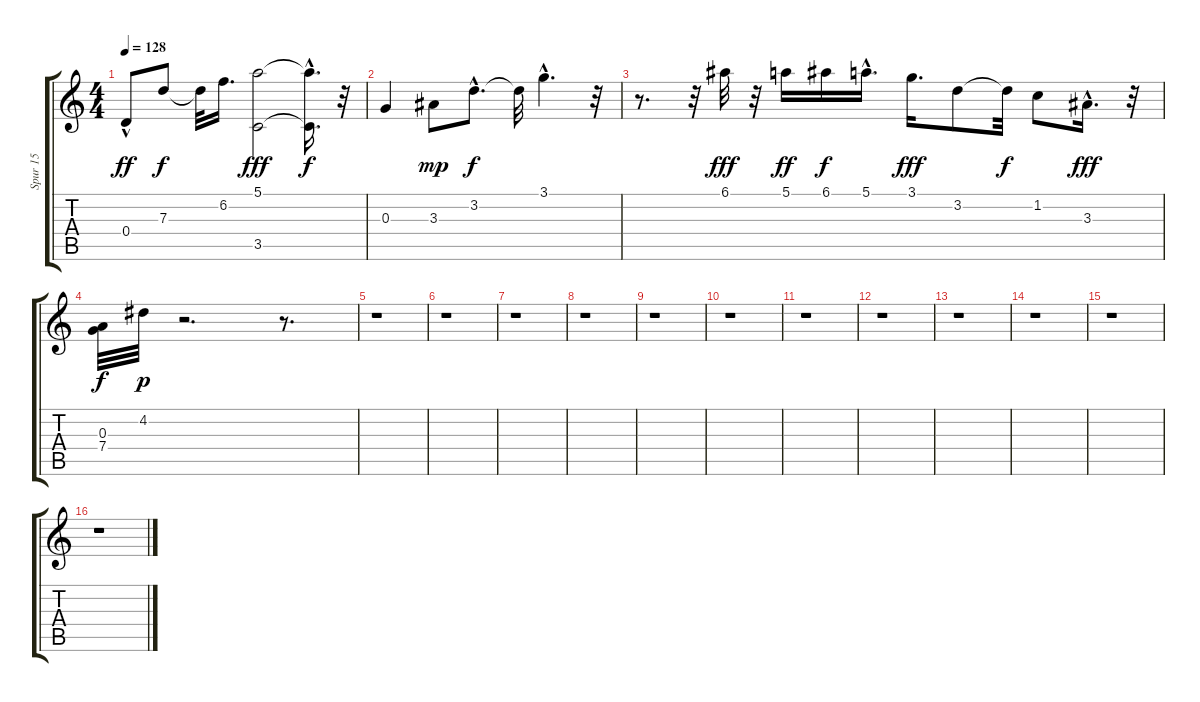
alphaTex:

\track ("Spur 15" "Spur 15") {instrument electricguitarjazz}
\staff {score tabs}
\tuning (E4 B3 G3 D3 A2 E2) {hide}
\ts (4 4)
\tempo 128
\clef g2
\ks c
0.4{hac}.8{dy ff} 7.3.8{dy f} 7.3{t}.32 6.2.16{d} (5.1 3.5).2{dy fff} (5.1{hac t} 3.5{t}).16{d dy f} r.32 |
0.3.4 3.3.8{dy mp} 3.2{hac}.8{d dy f} 3.2{t}.32 3.1{hac}.4{d} r.32 |
r.8{d} r.32 6.1.32{dy fff} r.32 5.1.16{dy ff} 6.1.16{dy f} 5.1{hac}.16{d} 3.1.16{d dy fff} 3.2.8 3.2{t}.32{dy f} 1.2.8 3.3{hac}.16{d dy fff} r.32 |
(0.3 7.4).32{dy f} 4.2.32{dy p} r.2{d} r.8{d} |
r.1 |
r.1 |
r.1 |
r.1 |
r.1 |
r.1 |
r.1 |
r.1 |
r.1 |
r.1 |
r.1 |
r.1
